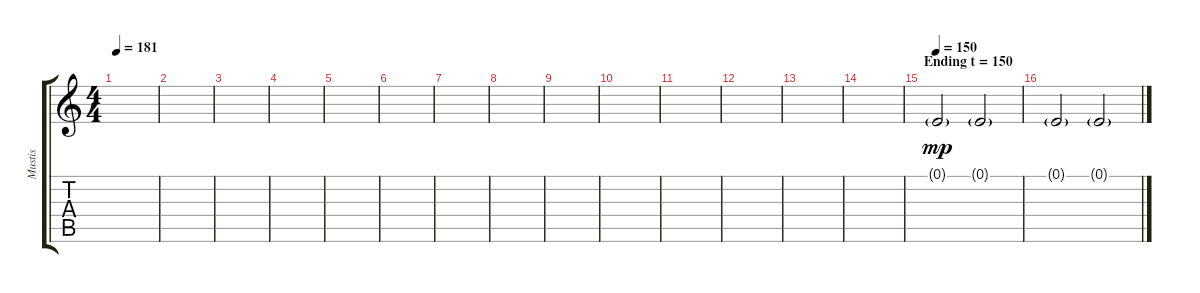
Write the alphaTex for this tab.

\track ("Mustis" "Mustis") {instrument violin}
\staff {score tabs}
\tuning (E4 B3 G3 D3 A2 E2) {hide}
\ts (4 4)
\tempo 181
\clef g2
\ks c
|
|
|
|
|
|
|
|
|
|
|
|
|
|
\section ("" "Ending t = 150")
\tempo 150
0.1{g}.2{dy mp volume 12 balance 0 instrument fx3crystal} 0.1{g}.2 |
0.1{g}.2 0.1{g}.2
